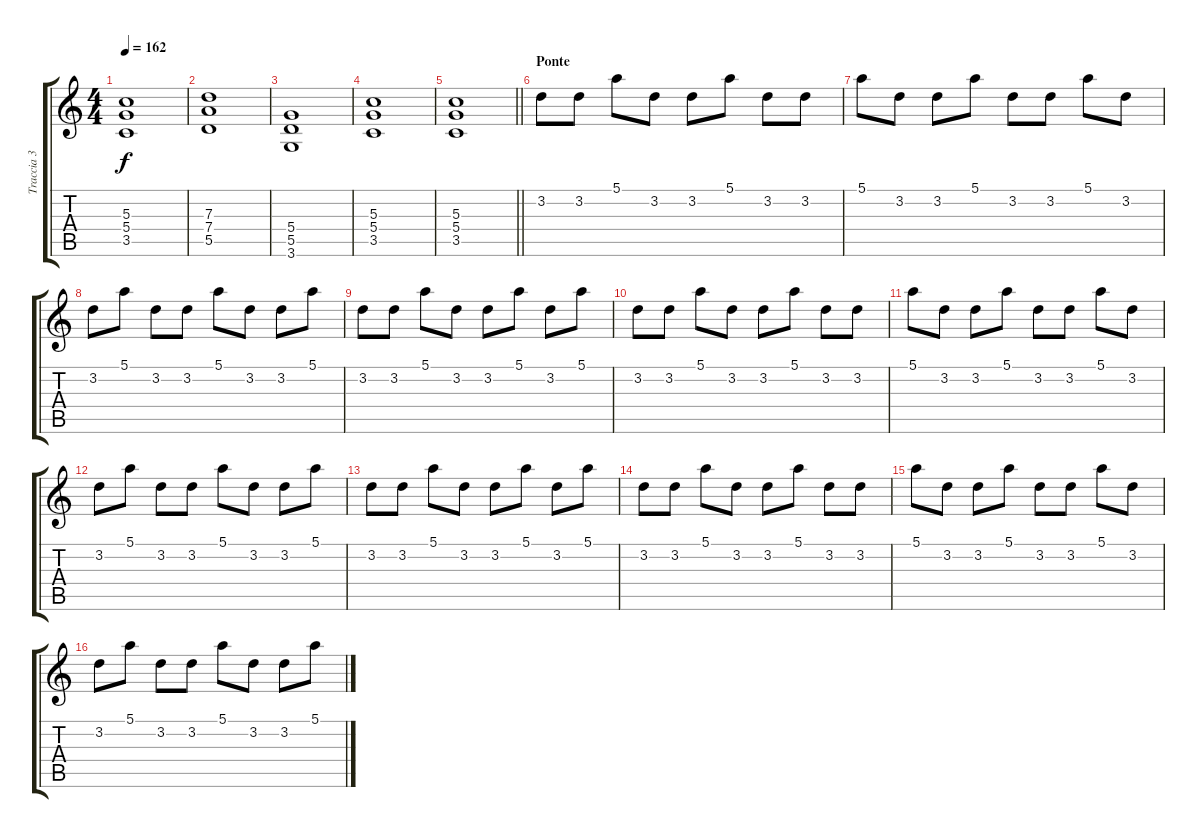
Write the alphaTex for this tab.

\track ("Traccia 3" "Traccia 3") {instrument acousticguitarsteel}
\staff {score tabs}
\tuning (E4 B3 G3 D3 A2 E2) {hide}
\ts (4 4)
\tempo 162
\clef g2
\ks c
(5.3 5.4 3.5).1{dy f} |
(7.3 7.4 5.5).1 |
(5.4 5.5 3.6).1 |
(5.3 5.4 3.5).1 |
\barLineRight lightlight
(5.3 5.4 3.5).1 |
\section ("" "Ponte")
3.2.8{volume 2 instrument overdrivenguitar} 3.2.8 5.1.8 3.2.8 3.2.8 5.1.8 3.2.8 3.2.8 |
5.1.8 3.2.8 3.2.8 5.1.8 3.2.8 3.2.8 5.1.8 3.2.8 |
3.2.8 5.1.8 3.2.8 3.2.8 5.1.8 3.2.8 3.2.8 5.1.8 |
3.2.8 3.2.8 5.1.8 3.2.8 3.2.8 5.1.8 3.2.8 5.1.8 |
3.2.8 3.2.8 5.1.8 3.2.8 3.2.8 5.1.8 3.2.8 3.2.8 |
5.1.8 3.2.8 3.2.8 5.1.8 3.2.8 3.2.8 5.1.8 3.2.8 |
3.2.8 5.1.8 3.2.8 3.2.8 5.1.8 3.2.8 3.2.8 5.1.8 |
3.2.8 3.2.8 5.1.8 3.2.8 3.2.8 5.1.8 3.2.8 5.1.8 |
3.2.8 3.2.8 5.1.8 3.2.8 3.2.8 5.1.8 3.2.8 3.2.8 |
5.1.8 3.2.8 3.2.8 5.1.8 3.2.8 3.2.8 5.1.8 3.2.8 |
3.2.8 5.1.8 3.2.8 3.2.8 5.1.8 3.2.8 3.2.8 5.1.8
